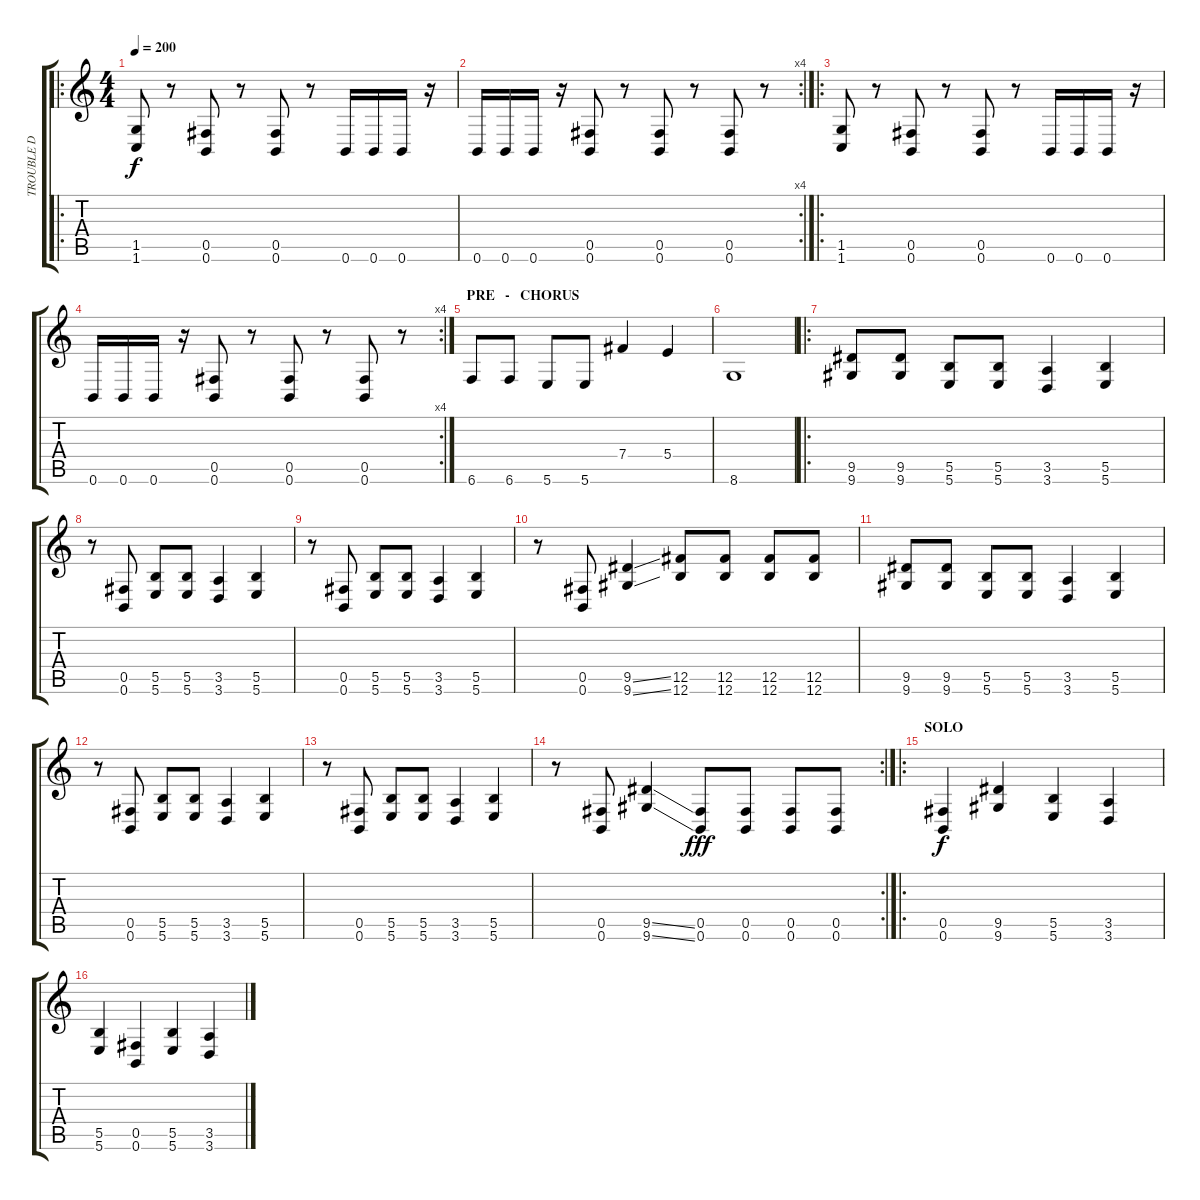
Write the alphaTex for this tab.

\track ("TROUBLE D" "TROUBLE D") {instrument electricbassfinger}
\staff {score tabs}
\tuning (Db4 Ab3 E3 B2 Gb2 B1) {hide}
\ro
\ts (4 4)
\tempo 200
\clef g2
\ks c
(1.5 1.6).8{dy f} r.8 (0.5 0.6).8 r.8 (0.5 0.6).8 r.8 0.6.16 0.6.16 0.6.16 r.16 |
\rc 4
0.6.16 0.6.16 0.6.16 r.16 (0.5 0.6).8 r.8 (0.5 0.6).8 r.8 (0.5 0.6).8 r.8 |
\ro
(1.5 1.6).8 r.8 (0.5 0.6).8 r.8 (0.5 0.6).8 r.8 0.6.16 0.6.16 0.6.16 r.16 |
\rc 4
0.6.16 0.6.16 0.6.16 r.16 (0.5 0.6).8 r.8 (0.5 0.6).8 r.8 (0.5 0.6).8 r.8 |
\section ("" "PRE   -   CHORUS")
6.6.8 6.6.8 5.6.8 5.6.8 7.4.4 5.4.4 |
8.6.1 |
\ro
(9.5 9.6).8 (9.5 9.6).8 (5.5 5.6).8 (5.5 5.6).8 (3.5 3.6).4 (5.5 5.6).4 |
r.8 (0.5 0.6).8 (5.5 5.6).8 (5.5 5.6).8 (3.5 3.6).4 (5.5 5.6).4 |
r.8 (0.5 0.6).8 (5.5 5.6).8 (5.5 5.6).8 (3.5 3.6).4 (5.5 5.6).4 |
r.8 (0.5 0.6).8 (9.5{ss} 9.6{ss}).4 (12.5 12.6).8 (12.5 12.6).8 (12.5 12.6).8 (12.5 12.6).8 |
(9.5 9.6).8 (9.5 9.6).8 (5.5 5.6).8 (5.5 5.6).8 (3.5 3.6).4 (5.5 5.6).4 |
r.8 (0.5 0.6).8 (5.5 5.6).8 (5.5 5.6).8 (3.5 3.6).4 (5.5 5.6).4 |
r.8 (0.5 0.6).8 (5.5 5.6).8 (5.5 5.6).8 (3.5 3.6).4 (5.5 5.6).4 |
\rc 2
r.8 (0.5 0.6).8 (9.5{ss} 9.6{ss}).4 (0.5 0.6).8{dy fff} (0.5 0.6).8 (0.5 0.6).8 (0.5 0.6).8 |
\ro
\section ("" "SOLO")
(0.5 0.6).4{dy f} (9.5 9.6).4 (5.5 5.6).4 (3.5 3.6).4 |
(5.5 5.6).4 (0.5 0.6).4 (5.5 5.6).4 (3.5 3.6).4
